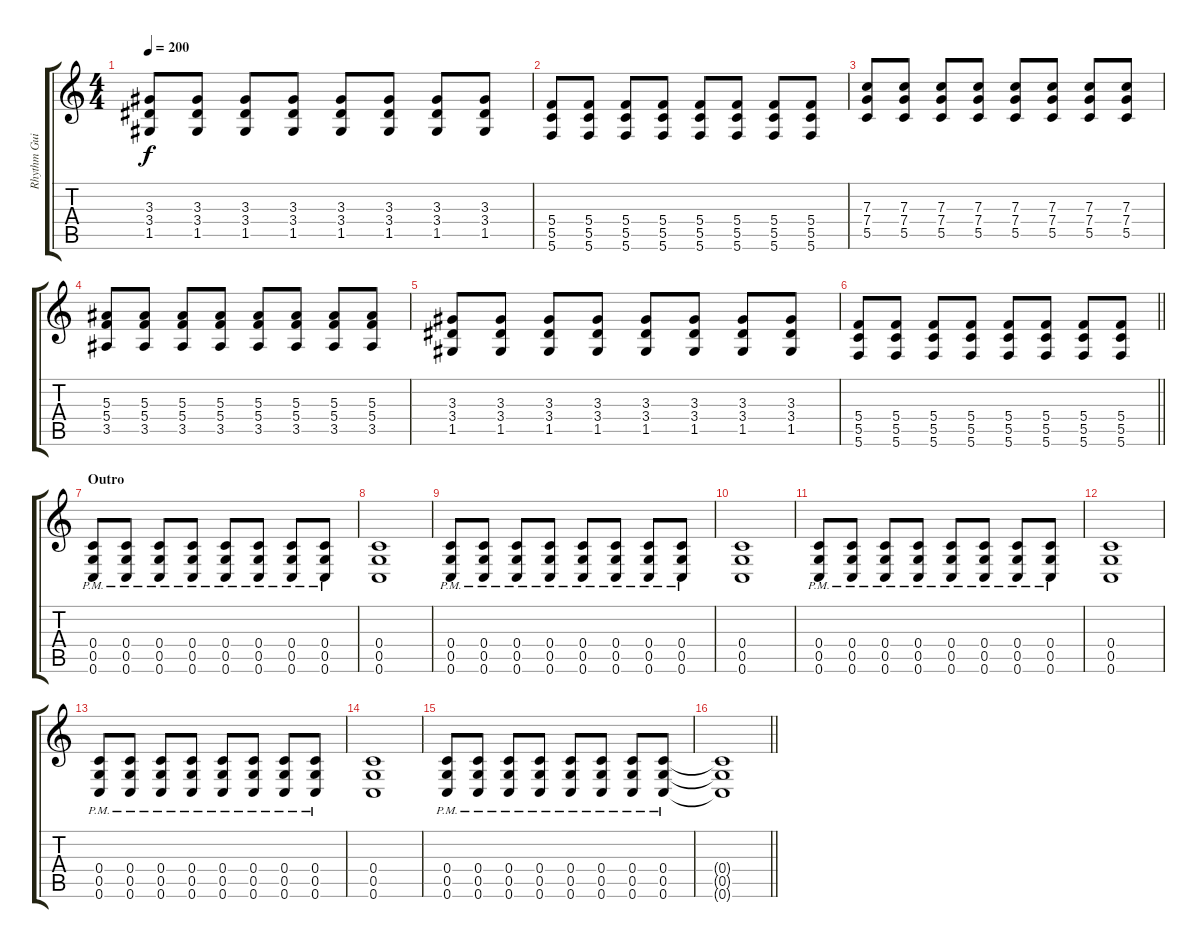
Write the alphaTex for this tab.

\track ("Rhythm Guitar" "Rhythm Gui") {instrument distortionguitar}
\staff {score tabs}
\tuning (D4 A3 F3 C3 G2 C2) {hide}
\ts (4 4)
\tempo 200
\clef g2
\ks c
(3.3 3.4 1.5).8{dy f} (3.3 3.4 1.5).8 (3.3 3.4 1.5).8 (3.3 3.4 1.5).8 (3.3 3.4 1.5).8 (3.3 3.4 1.5).8 (3.3 3.4 1.5).8 (3.3 3.4 1.5).8 |
(5.4 5.5 5.6).8 (5.4 5.5 5.6).8 (5.4 5.5 5.6).8 (5.4 5.5 5.6).8 (5.4 5.5 5.6).8 (5.4 5.5 5.6).8 (5.4 5.5 5.6).8 (5.4 5.5 5.6).8 |
(7.3 7.4 5.5).8 (7.3 7.4 5.5).8 (7.3 7.4 5.5).8 (7.3 7.4 5.5).8 (7.3 7.4 5.5).8 (7.3 7.4 5.5).8 (7.3 7.4 5.5).8 (7.3 7.4 5.5).8 |
(5.3 5.4 3.5).8 (5.3 5.4 3.5).8 (5.3 5.4 3.5).8 (5.3 5.4 3.5).8 (5.3 5.4 3.5).8 (5.3 5.4 3.5).8 (5.3 5.4 3.5).8 (5.3 5.4 3.5).8 |
(3.3 3.4 1.5).8 (3.3 3.4 1.5).8 (3.3 3.4 1.5).8 (3.3 3.4 1.5).8 (3.3 3.4 1.5).8 (3.3 3.4 1.5).8 (3.3 3.4 1.5).8 (3.3 3.4 1.5).8 |
\barLineRight lightlight
(5.4 5.5 5.6).8 (5.4 5.5 5.6).8 (5.4 5.5 5.6).8 (5.4 5.5 5.6).8 (5.4 5.5 5.6).8 (5.4 5.5 5.6).8 (5.4 5.5 5.6).8 (5.4 5.5 5.6).8 |
\section ("" "Outro")
(0.4{pm} 0.5{pm} 0.6{pm}).8 (0.4{pm} 0.5{pm} 0.6{pm}).8 (0.4{pm} 0.5{pm} 0.6{pm}).8 (0.4{pm} 0.5{pm} 0.6{pm}).8 (0.4{pm} 0.5{pm} 0.6{pm}).8 (0.4{pm} 0.5{pm} 0.6{pm}).8 (0.4{pm} 0.5{pm} 0.6{pm}).8 (0.4{pm} 0.5{pm} 0.6{pm}).8 |
(0.4 0.5 0.6).1 |
(0.4{pm} 0.5{pm} 0.6{pm}).8 (0.4{pm} 0.5{pm} 0.6{pm}).8 (0.4{pm} 0.5{pm} 0.6{pm}).8 (0.4{pm} 0.5{pm} 0.6{pm}).8 (0.4{pm} 0.5{pm} 0.6{pm}).8 (0.4{pm} 0.5{pm} 0.6{pm}).8 (0.4{pm} 0.5{pm} 0.6{pm}).8 (0.4{pm} 0.5{pm} 0.6{pm}).8 |
(0.4 0.5 0.6).1 |
(0.4{pm} 0.5{pm} 0.6{pm}).8 (0.4{pm} 0.5{pm} 0.6{pm}).8 (0.4{pm} 0.5{pm} 0.6{pm}).8 (0.4{pm} 0.5{pm} 0.6{pm}).8 (0.4{pm} 0.5{pm} 0.6{pm}).8 (0.4{pm} 0.5{pm} 0.6{pm}).8 (0.4{pm} 0.5{pm} 0.6{pm}).8 (0.4{pm} 0.5{pm} 0.6{pm}).8 |
(0.4 0.5 0.6).1 |
(0.4{pm} 0.5{pm} 0.6{pm}).8 (0.4{pm} 0.5{pm} 0.6{pm}).8 (0.4{pm} 0.5{pm} 0.6{pm}).8 (0.4{pm} 0.5{pm} 0.6{pm}).8 (0.4{pm} 0.5{pm} 0.6{pm}).8 (0.4{pm} 0.5{pm} 0.6{pm}).8 (0.4{pm} 0.5{pm} 0.6{pm}).8 (0.4{pm} 0.5{pm} 0.6{pm}).8 |
(0.4 0.5 0.6).1 |
(0.4{pm} 0.5{pm} 0.6{pm}).8 (0.4{pm} 0.5{pm} 0.6{pm}).8 (0.4{pm} 0.5{pm} 0.6{pm}).8 (0.4{pm} 0.5{pm} 0.6{pm}).8 (0.4{pm} 0.5{pm} 0.6{pm}).8 (0.4{pm} 0.5{pm} 0.6{pm}).8 (0.4{pm} 0.5{pm} 0.6{pm}).8 (0.4{pm} 0.5{pm} 0.6{pm}).8 |
\barLineRight lightlight
(0.4{t} 0.5{t} 0.6{t}).1
